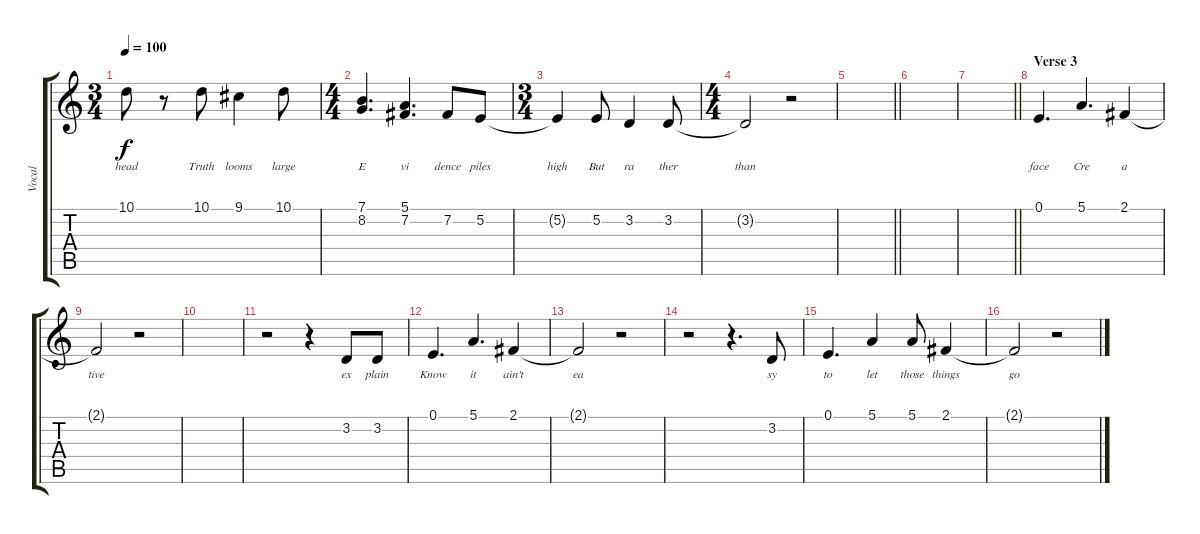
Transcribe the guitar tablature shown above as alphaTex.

\track ("Vocal" "Vocal") {instrument acousticgrandpiano}
\staff {score tabs}
\tuning (E4 B3 G3 D3 A2 E2) {hide}
\ts (3 4)
\tempo 100
\clef g2
\ks c
10.1{t}.8{lyrics (0 "head") lyrics (1 "") lyrics (2 "") lyrics (3 "") lyrics (4 "") dy f} r.8 10.1.8{lyrics (0 "Truth") lyrics (1 "") lyrics (2 "") lyrics (3 "") lyrics (4 "")} 9.1.4{lyrics (0 "looms") lyrics (1 "") lyrics (2 "") lyrics (3 "") lyrics (4 "")} 10.1.8{lyrics (0 "large") lyrics (1 "") lyrics (2 "") lyrics (3 "") lyrics (4 "")} |
\ts (4 4)
(7.1 8.2).4{d lyrics (0 "E") lyrics (1 "") lyrics (2 "") lyrics (3 "") lyrics (4 "")} (5.1 7.2).4{d lyrics (0 "vi") lyrics (1 "") lyrics (2 "") lyrics (3 "") lyrics (4 "")} 7.2.8{lyrics (0 "dence") lyrics (1 "") lyrics (2 "") lyrics (3 "") lyrics (4 "")} 5.2.8{lyrics (0 "piles") lyrics (1 "") lyrics (2 "") lyrics (3 "") lyrics (4 "")} |
\ts (3 4)
5.2{t}.4{lyrics (0 "high") lyrics (1 "") lyrics (2 "") lyrics (3 "") lyrics (4 "")} 5.2.8{lyrics (0 "But") lyrics (1 "") lyrics (2 "") lyrics (3 "") lyrics (4 "")} 3.2.4{lyrics (0 "ra") lyrics (1 "") lyrics (2 "") lyrics (3 "") lyrics (4 "")} 3.2.8{lyrics (0 "ther") lyrics (1 "") lyrics (2 "") lyrics (3 "") lyrics (4 "")} |
\ts (4 4)
3.2{t}.2{lyrics (0 "than") lyrics (1 "") lyrics (2 "") lyrics (3 "") lyrics (4 "")} r.2 |
\barLineRight lightlight
|
|
\barLineRight lightlight
|
\section ("" "Verse 3")
0.1.4{d lyrics (0 "face") lyrics (1 "") lyrics (2 "") lyrics (3 "") lyrics (4 "")} 5.1.4{d lyrics (0 "Cre") lyrics (1 "") lyrics (2 "") lyrics (3 "") lyrics (4 "")} 2.1.4{lyrics (0 "a") lyrics (1 "") lyrics (2 "") lyrics (3 "") lyrics (4 "")} |
2.1{t}.2{lyrics (0 "tive") lyrics (1 "") lyrics (2 "") lyrics (3 "") lyrics (4 "")} r.2 |
|
r.2 r.4 3.2.8{lyrics (0 "ex") lyrics (1 "") lyrics (2 "") lyrics (3 "") lyrics (4 "")} 3.2.8{lyrics (0 "plain") lyrics (1 "") lyrics (2 "") lyrics (3 "") lyrics (4 "")} |
0.1.4{d lyrics (0 "Know") lyrics (1 "") lyrics (2 "") lyrics (3 "") lyrics (4 "")} 5.1.4{d lyrics (0 "it") lyrics (1 "") lyrics (2 "") lyrics (3 "") lyrics (4 "")} 2.1.4{lyrics (0 "ain't") lyrics (1 "") lyrics (2 "") lyrics (3 "") lyrics (4 "")} |
2.1{t}.2{lyrics (0 "ea") lyrics (1 "") lyrics (2 "") lyrics (3 "") lyrics (4 "")} r.2 |
r.2 r.4{d} 3.2.8{lyrics (0 "sy") lyrics (1 "") lyrics (2 "") lyrics (3 "") lyrics (4 "")} |
0.1.4{d lyrics (0 "to") lyrics (1 "") lyrics (2 "") lyrics (3 "") lyrics (4 "")} 5.1.4{lyrics (0 "let") lyrics (1 "") lyrics (2 "") lyrics (3 "") lyrics (4 "")} 5.1.8{lyrics (0 "those") lyrics (1 "") lyrics (2 "") lyrics (3 "") lyrics (4 "")} 2.1.4{lyrics (0 "things") lyrics (1 "") lyrics (2 "") lyrics (3 "") lyrics (4 "")} |
2.1{t}.2{lyrics (0 "go") lyrics (1 "") lyrics (2 "") lyrics (3 "") lyrics (4 "")} r.2
